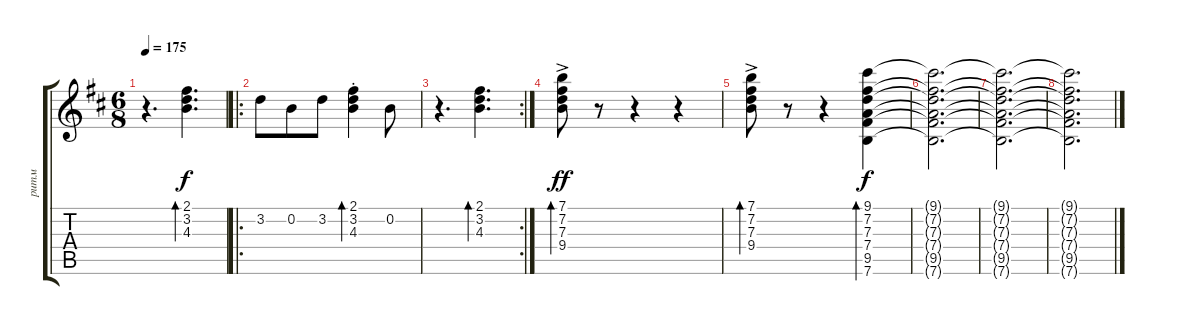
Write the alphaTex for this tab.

\track ("ритм" "ритм") {instrument acousticguitarsteel}
\staff {score tabs}
\tuning (E4 B3 G3 D3 A2 E2) {hide}
\ts (6 8)
\tempo 175
\clef g2
\ks bminor
r.4{d dy f} (2.1 3.2 4.3).4{d bd 60} |
\ro
3.2.8 0.2.8 3.2.8 (2.1{st} 3.2{st} 4.3{st}).4{bd 60} 0.2.8 |
\rc 2
r.4{d} (2.1 3.2 4.3).4{d bd 60} |
(7.1{ac} 7.2{ac} 7.3{ac} 9.4{ac}).8{bd 60 dy ff} r.8 r.4 r.4 |
(7.1{ac} 7.2{ac} 7.3{ac} 9.4{ac}).8{bd 60} r.8 r.4 (9.1 7.2 7.3 7.4 9.5 7.6).4{bd 240 dy f} |
(9.1{t} 7.2{t} 7.3{t} 7.4{t} 9.5{t} 7.6{t}).2{d} |
(9.1{t} 7.2{t} 7.3{t} 7.4{t} 9.5{t} 7.6{t}).2{d} |
(9.1{t} 7.2{t} 7.3{t} 7.4{t} 9.5{t} 7.6{t}).2{d}
